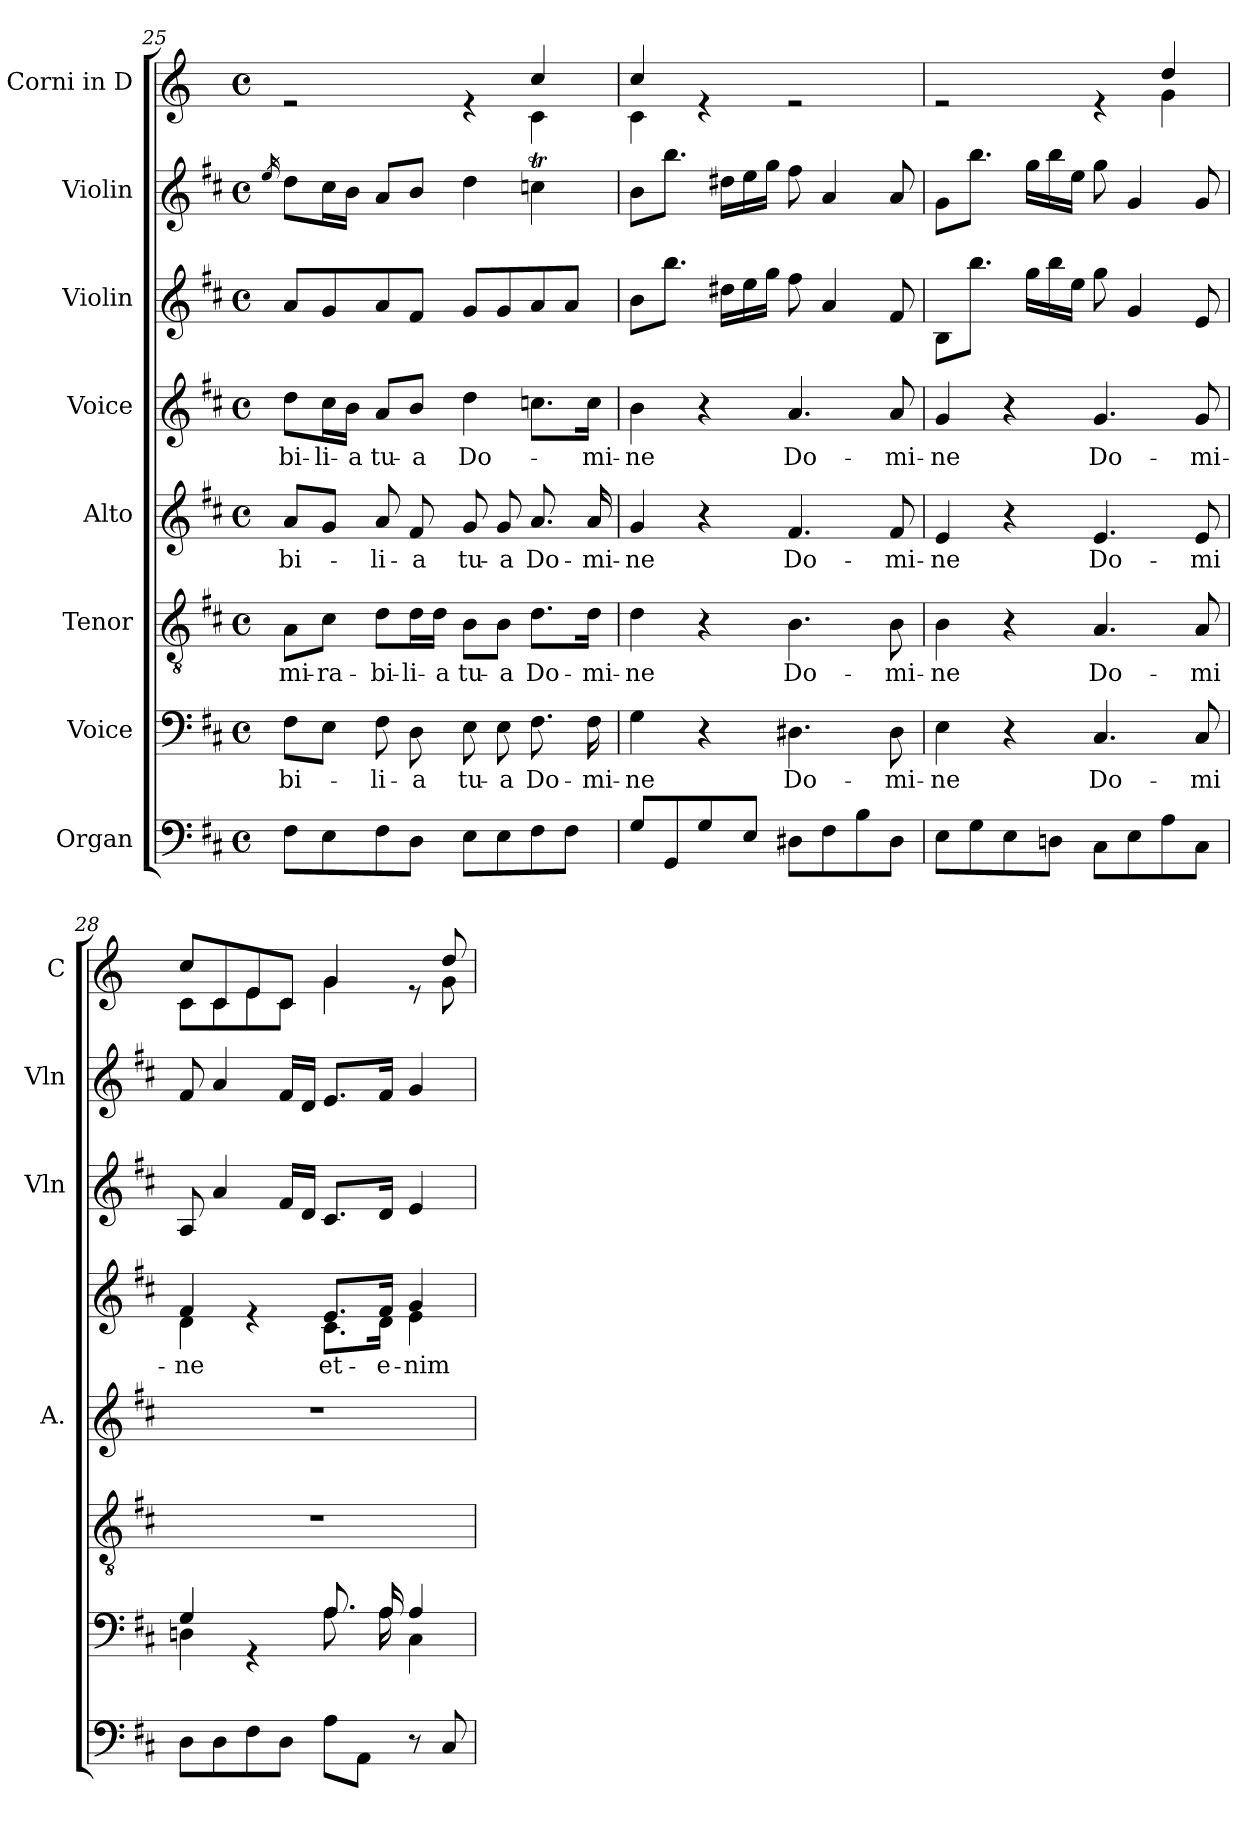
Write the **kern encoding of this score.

**kern	**kern	**text	**kern	**text	**kern	**text	**kern	**text	**kern	**kern	**kern
*part8	*part7	*part7	*part6	*part6	*part5	*part5	*part4	*part4	*part3	*part2	*part1
*staff8	*staff7	*staff7	*staff6	*staff6	*staff5	*staff5	*staff4	*staff4	*staff3	*staff2	*staff1
*I"Organ	*I"Voice	*	*I"Tenor	*	*I"Alto	*	*I"Voice	*	*I"Violin	*I"Violin	*I"Corni in D
*	*	*	*	*	*I'A.	*	*	*	*I'Vln	*I'Vln	*I'C
*clefF4	*clefF4	*	*clefGv2	*	*clefG2	*	*clefG2	*	*clefG2	*clefG2	*clefG2
*	*	*	*	*	*	*	*	*	*	*	*ITrd6c10
*k[f#c#]	*k[f#c#]	*	*k[f#c#]	*	*k[f#c#]	*	*k[f#c#]	*	*k[f#c#]	*k[f#c#]	*k[f#c#]
*M4/4	*M4/4	*	*M4/4	*	*M4/4	*	*M4/4	*	*M4/4	*M4/4	*M4/4
*met(c)	*met(c)	*	*met(c)	*	*met(c)	*	*met(c)	*	*met(c)	*met(c)	*met(c)
=25	=25	=25	=25	=25	=25	=25	=25	=25	=25	=25	=25
.	.	.	.	.	.	.	.	.	.	16qee/	.
!	!	!LO:LY:b	!	!LO:LY:b	!	!LO:LY:b	!	!LO:LY:b	!	!	!
*	*	*	*	*	*	*	*	*	*	*	*^
8F#\L	8F#\L	-bi-	8A\L	mi-	8a/L	-bi-	8dd\L	-bi-	8a/L	8dd\L	2re	2.ryy
!	!	!	!	!LO:LY:b	!	!	!	!LO:LY:b	!	!	!	!
8E\	8E\J	.	8c#\J	-ra-	8g/J	.	16cc#\L	-li-	8g/	16cc#\L	.	.
!	!	!	!	!	!	!	!	!LO:LY:b	!	!	!	!
.	.	.	.	.	.	.	16b\JJ	-a	.	16b\JJ	.	.
!	!	!LO:LY:b	!	!LO:LY:b	!	!LO:LY:b	!	!LO:LY:b	!	!	!	!
8F#\	8F#\	-li-	8d\L	-bi-	8a/	-li-	8a/L	tu-	8a/	8a/L	.	.
!	!	!LO:LY:b	!	!LO:LY:b	!	!LO:LY:b	!	!LO:LY:b	!	!	!	!
8D\J	8D\	-a	16d\L	-li-	8f#/	-a	8b/J	-a	8f#/J	8b/J	.	.
!	!	!	!	!LO:LY:b	!	!	!	!	!	!	!	!
.	.	.	16d\JJ	-a	.	.	.	.	.	.	.	.
!	!	!LO:LY:b	!	!LO:LY:b	!	!LO:LY:b	!	!LO:LY:b	!	!	!	!
8E\L	8E\	tu-	8B\L	tu-	8g/	tu-	4dd\	Do-	8g/L	4dd\	4re	.
!	!	!LO:LY:b	!	!LO:LY:b	!	!LO:LY:b	!	!	!	!	!	!
8E\	8E\	-a	8B\J	-a	8g/	-a	.	.	8g/	.	.	.
!	!	!LO:LY:b	!	!LO:LY:b	!	!LO:LY:b	!	!	!	!	!	!
8F#\	8.F#\	Do-	8.d\L	Do-	8.a/	Do-	8.ccn\L	.	8a/	4ccnT\	4d/	4D\
8F#\J	.	.	.	.	.	.	.	.	8a/J	.	.	.
!	!	!LO:LY:b	!	!LO:LY:b	!	!LO:LY:b	!	!LO:LY:b	!	!	!	!
.	16F#\	-mi-	16d\Jk	-mi-	16a/	-mi-	16cc\Jk	-mi-	.	.	.	.
=26	=26	=26	=26	=26	=26	=26	=26	=26	=26	=26	=26	=26
!	!	!LO:LY:b	!	!LO:LY:b	!	!LO:LY:b	!	!LO:LY:b	!	!	!	!
8G/L	4G\	-ne	4d\	-ne	4g/	-ne	4b\	-ne	8b\L	8b\L	4d/	4D\
8GG/	.	.	.	.	.	.	.	.	8.bb\J	8.bb\J	.	.
8G/	4r	.	4r	.	4r	.	4r	.	.	.	4re	2.ryy
.	.	.	.	.	.	.	.	.	16dd#X\LL	16dd#X\LL	.	.
8E/J	.	.	.	.	.	.	.	.	16ee\	16ee\	.	.
.	.	.	.	.	.	.	.	.	16gg\JJ	16gg\JJ	.	.
!	!	!LO:LY:b	!	!LO:LY:b	!	!LO:LY:b	!	!LO:LY:b	!	!	!	!
8D#X\L	4.D#X\	Do-	4.B\	Do-	4.f#/	Do-	4.a/	Do-	8ff#\	8ff#\	2re	.
8F#\	.	.	.	.	.	.	.	.	4a/	4a/	.	.
8B\	.	.	.	.	.	.	.	.	.	.	.	.
!	!	!LO:LY:b	!	!LO:LY:b	!	!LO:LY:b	!	!LO:LY:b	!	!	!	!
8D#\J	8D#\	-mi-	8B\	-mi-	8f#/	-mi-	8a/	-mi-	8f#/	8a/	.	.
=27	=27	=27	=27	=27	=27	=27	=27	=27	=27	=27	=27	=27
!	!	!LO:LY:b	!	!LO:LY:b	!	!LO:LY:b	!	!LO:LY:b	!	!	!	!
8E\L	4E\	-ne	4B\	-ne	4e/	-ne	4g/	-ne	8B\L	8g\L	2re	2.ryy
8G\	.	.	.	.	.	.	.	.	8.bb\J	8.bb\J	.	.
8E\	4r	.	4r	.	4r	.	4r	.	.	.	.	.
.	.	.	.	.	.	.	.	.	16gg\LL	16gg\LL	.	.
8Dn\J	.	.	.	.	.	.	.	.	16bb\	16bb\	.	.
.	.	.	.	.	.	.	.	.	16ee\JJ	16ee\JJ	.	.
!	!	!LO:LY:b	!	!LO:LY:b	!	!LO:LY:b	!	!LO:LY:b	!	!	!	!
8C#\L	4.C#/	Do-	4.A/	Do-	4.e/	Do-	4.g/	Do-	8gg\	8gg\	4re	.
8E\	.	.	.	.	.	.	.	.	4g/	4g/	.	.
8A\	.	.	.	.	.	.	.	.	.	.	4e/	4A\
!	!	!LO:LY:b	!	!LO:LY:b	!	!LO:LY:b	!	!LO:LY:b	!	!	!	!
8C#\J	8C#/	-mi	8A/	-mi	8e/	-mi	8g/	-mi-	8e/	8g/	.	.
!!LO:PB:g=z	!!
=28	=28	=28	=28	=28	=28	=28	=28	=28	=28	=28	=28	=28
*	*^	*	*	*	*	*	*	*	*	*	*	*
!	!	!	!	!	!	!	!	!	!LO:LY:b	!	!	!	!
*	*	*	*	*	*	*	*	*^	*	*	*	*	*
!	!	!	!	!	!	!	!	!	!	!LO:LY:b	!	!	!	!
8D\L	4G/	4Dn\	.	1r	.	1r	.	4f#/	4d\	-ne	8A/	8f#/	8d/L	8D\L
8D\	.	.	.	.	.	.	.	.	.	.	4a/	4a/	8D/	8D\
8F#\	4rGG	4ryy	.	.	.	.	.	4re	4ryy	.	.	.	8F#/	8F#\
8D\J	.	.	.	.	.	.	.	.	.	.	16f#/LL	16f#/LL	8D/J	8D\J
.	.	.	.	.	.	.	.	.	.	.	16d/JJ	16d/JJ	.	.
!	!	!	!	!	!	!	!	!	!	!LO:LY:b	!	!	!	!
8A\L	8.A/	8.A\	.	.	.	.	.	8.e/L	8.c#\L	et-	8.c#/L	8.e/L	4A/	4A\
8AA\J	.	.	.	.	.	.	.	.	.	.	.	.	.	.
!	!	!	!	!	!	!	!	!	!	!LO:LY:b	!	!	!	!
.	16A/	16A\	.	.	.	.	.	16f#/Jk	16d\Jk	-e-	16d/Jk	16f#/Jk	.	.
!	!	!	!	!	!	!	!	!	!	!LO:LY:b	!	!	!	!
8r	4A/	4C#\	.	.	.	.	.	4g/	4e\	-nim	4e/	4g/	8re	8ryy
8C#/	.	.	.	.	.	.	.	.	.	.	.	.	8e/	8A\
*	*v	*v	*	*	*	*	*	*v	*v	*	*	*	*v	*v
=	=	=	=	=	=	=	=	=	=	=	=
*-	*-	*-	*-	*-	*-	*-	*-	*-	*-	*-	*-
